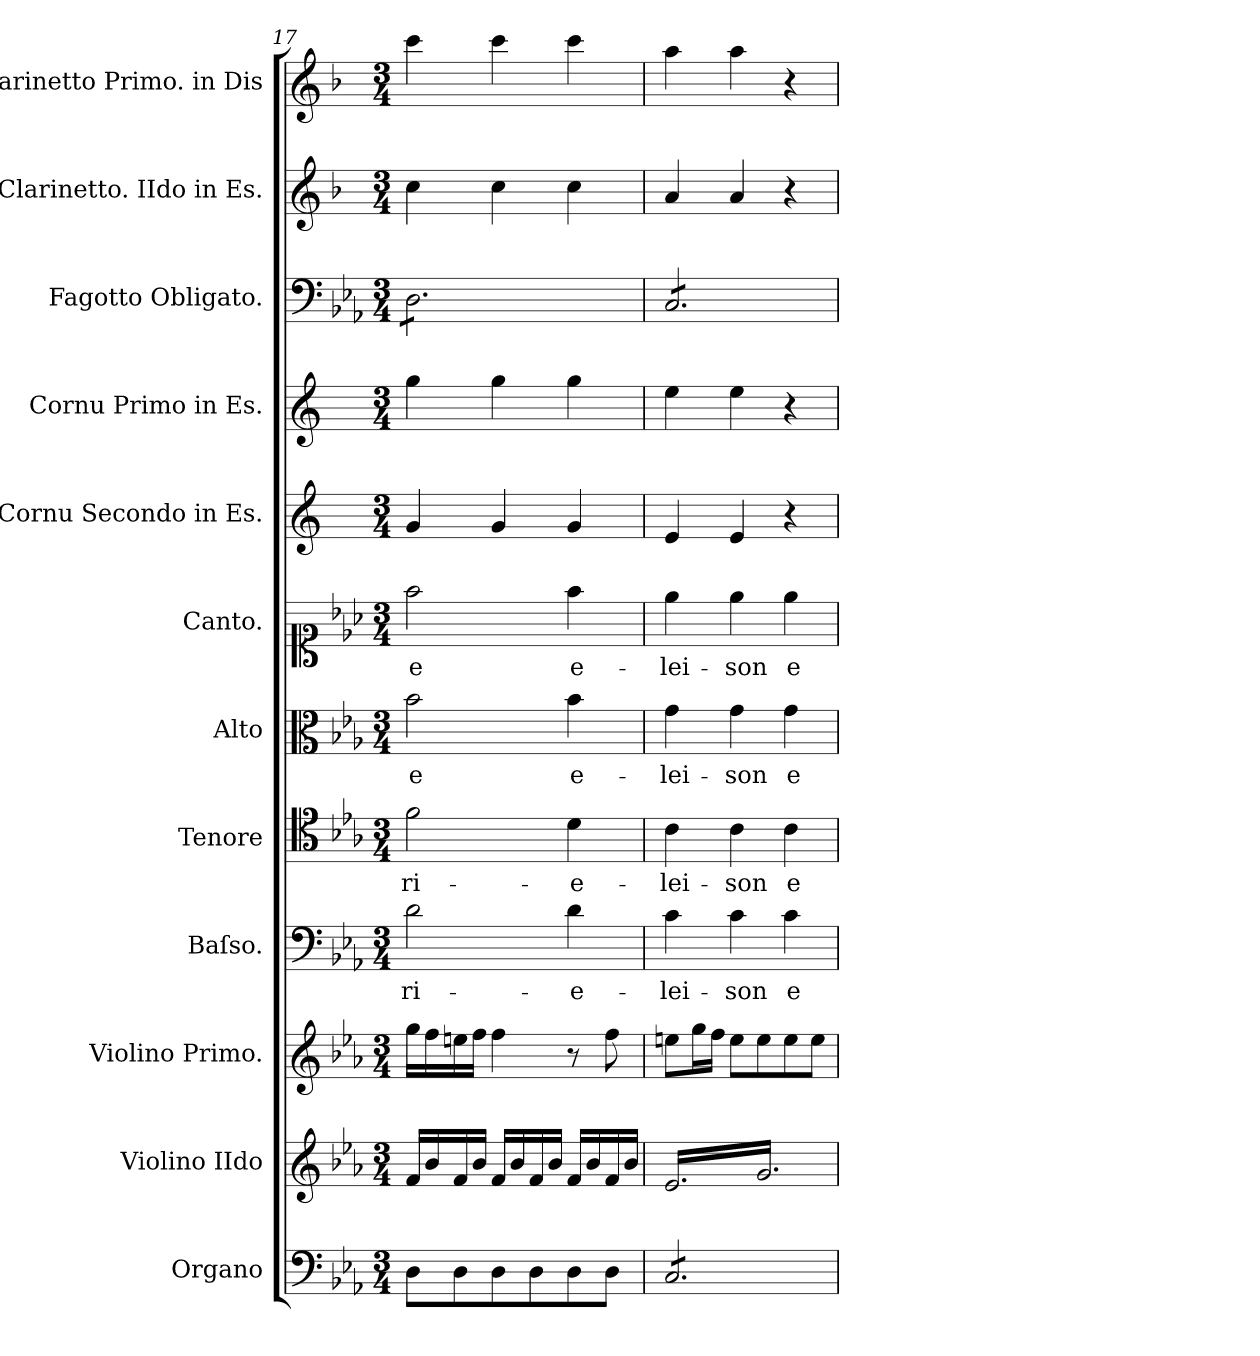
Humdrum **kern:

**kern	**kern	**kern	**kern	**text	**kern	**text	**kern	**text	**kern	**text	**kern	**kern	**kern	**kern	**kern
*part12	*part11	*part10	*part9	*part9	*part8	*part8	*part7	*part7	*part6	*part6	*part5	*part4	*part3	*part2	*part1
*staff12	*staff11	*staff10	*staff9	*staff9	*staff8	*staff8	*staff7	*staff7	*staff6	*staff6	*staff5	*staff4	*staff3	*staff2	*staff1
*I"Organo	*I"Violino IIdo	*I"Violino Primo.	*I"Baſso.	*	*I"Tenore	*	*I"Alto	*	*I"Canto.	*	*I"Cornu Secondo in Es.	*I"Cornu Primo in Es.	*I"Fagotto Obligato.	*I"Clarinetto. IIdo in Es.	*I"Clarinetto Primo. in Dis
*I'org	*I'vl II	*I'vl I	*I'B	*	*I'T	*	*I'A	*	*	*	*I'cor 2 in E♭	*I'cor 1 in E♭	*I'fag	*I'cl 2 in E♭	*I'cl 2 in E♭
*clefF4	*clefG2	*clefG2	*clefF4	*	*clefC4	*	*clefC3	*	*clefC1	*	*clefG2	*clefG2	*clefF4	*clefG2	*clefG2
*	*	*	*	*	*	*	*	*	*	*	*ITrd5c9	*ITrd5c9	*	*ITrd1c2	*ITrd1c2
*k[b-e-a-]	*k[b-e-a-]	*k[b-e-a-]	*k[b-e-a-]	*	*k[b-e-a-]	*	*k[b-e-a-]	*	*k[b-e-a-]	*	*k[b-e-a-]	*k[b-e-a-]	*k[b-e-a-]	*k[b-e-a-]	*k[b-e-a-]
*M3/4	*M3/4	*M3/4	*M3/4	*	*M3/4	*	*M3/4	*	*M3/4	*	*M3/4	*M3/4	*M3/4	*M3/4	*M3/4
=17	=17	=17	=17	=17	=17	=17	=17	=17	=17	=17	=17	=17	=17	=17	=17
*	*	*	*	*	*	*	*	*	*	*	*	*	*tremolo	*	*
8D\L	16f/LL	16gg\LL	2d\	-ri-	2f\	-ri-	2b-\	-e	2ff\	-e	4B-/	4b-\	8D\L	4b-\	4bb-\
.	16b-/	16ff\	.	.	.	.	.	.	.	.	.	.	.	.	.
8D\	16f/	16een\	.	.	.	.	.	.	.	.	.	.	8D\	.	.
.	16b-/JJ	16ff\JJ	.	.	.	.	.	.	.	.	.	.	.	.	.
8D\	16f/LL	4ff\	.	.	.	.	.	.	.	.	4B-/	4b-\	8D\	4b-\	4bb-\
.	16b-/	.	.	.	.	.	.	.	.	.	.	.	.	.	.
8D\	16f/	.	.	.	.	.	.	.	.	.	.	.	8D\	.	.
.	16b-/JJ	.	.	.	.	.	.	.	.	.	.	.	.	.	.
8D\	16f/LL	8r	4d\	-e-	4d\	-e-	4b-\	e-	4ff\	e-	4B-/	4b-\	8D\	4b-\	4bb-\
.	16b-/	.	.	.	.	.	.	.	.	.	.	.	.	.	.
8D\J	16f/	8ff\	.	.	.	.	.	.	.	.	.	.	8D\J	.	.
.	16b-/JJ	.	.	.	.	.	.	.	.	.	.	.	.	.	.
=18	=18	=18	=18	=18	=18	=18	=18	=18	=18	=18	=18	=18	=18	=18	=18
*tremolo	*	*	*	*	*	*	*	*	*	*	*	*	*	*	*
*	*tremolo	*	*	*	*	*	*	*	*	*	*	*	*	*	*
8C/L	16e-/LL	8een\L	4c\	-lei-	4c\	-lei-	4g\	-lei-	4ee-\	-lei-	4G/	4g\	8C/L	4g/	4gg\
.	16g/	.	.	.	.	.	.	.	.	.	.	.	.	.	.
8C/	16e-/	16gg\L	.	.	.	.	.	.	.	.	.	.	8C/	.	.
.	16g/	16ff\JJ	.	.	.	.	.	.	.	.	.	.	.	.	.
8C/	16e-/	8ee\L	4c\	-son	4c\	-son	4g\	-son	4ee-\	-son	4G/	4g\	8C/	4g/	4gg\
.	16g/	.	.	.	.	.	.	.	.	.	.	.	.	.	.
8C/	16e-/	8ee\	.	.	.	.	.	.	.	.	.	.	8C/	.	.
.	16g/	.	.	.	.	.	.	.	.	.	.	.	.	.	.
8C/	16e-/	8ee\	4c\	e-	4c\	e-	4g\	e-	4ee-\	e-	4r	4r	8C/	4r	4r
.	16g/	.	.	.	.	.	.	.	.	.	.	.	.	.	.
8C/J	16e-/	8ee\J	.	.	.	.	.	.	.	.	.	.	8C/J	.	.
*	*	*	*	*	*	*	*	*	*	*	*	*	*Xtremolo	*	*
*Xtremolo	*	*	*	*	*	*	*	*	*	*	*	*	*	*	*
.	16g/JJ	.	.	.	.	.	.	.	.	.	.	.	.	.	.
*	*Xtremolo	*	*	*	*	*	*	*	*	*	*	*	*	*	*
.	.	.	.	.	.	.	.	.	.	.	.	.	.	.	.
.	.	.	.	.	.	.	.	.	.	.	.	.	.	.	.
.	.	.	.	.	.	.	.	.	.	.	.	.	.	.	.
.	.	.	.	.	.	.	.	.	.	.	.	.	.	.	.
.	.	.	.	.	.	.	.	.	.	.	.	.	.	.	.
.	.	.	.	.	.	.	.	.	.	.	.	.	.	.	.
=	=	=	=	=	=	=	=	=	=	=	=	=	=	=	=
*-	*-	*-	*-	*-	*-	*-	*-	*-	*-	*-	*-	*-	*-	*-	*-
